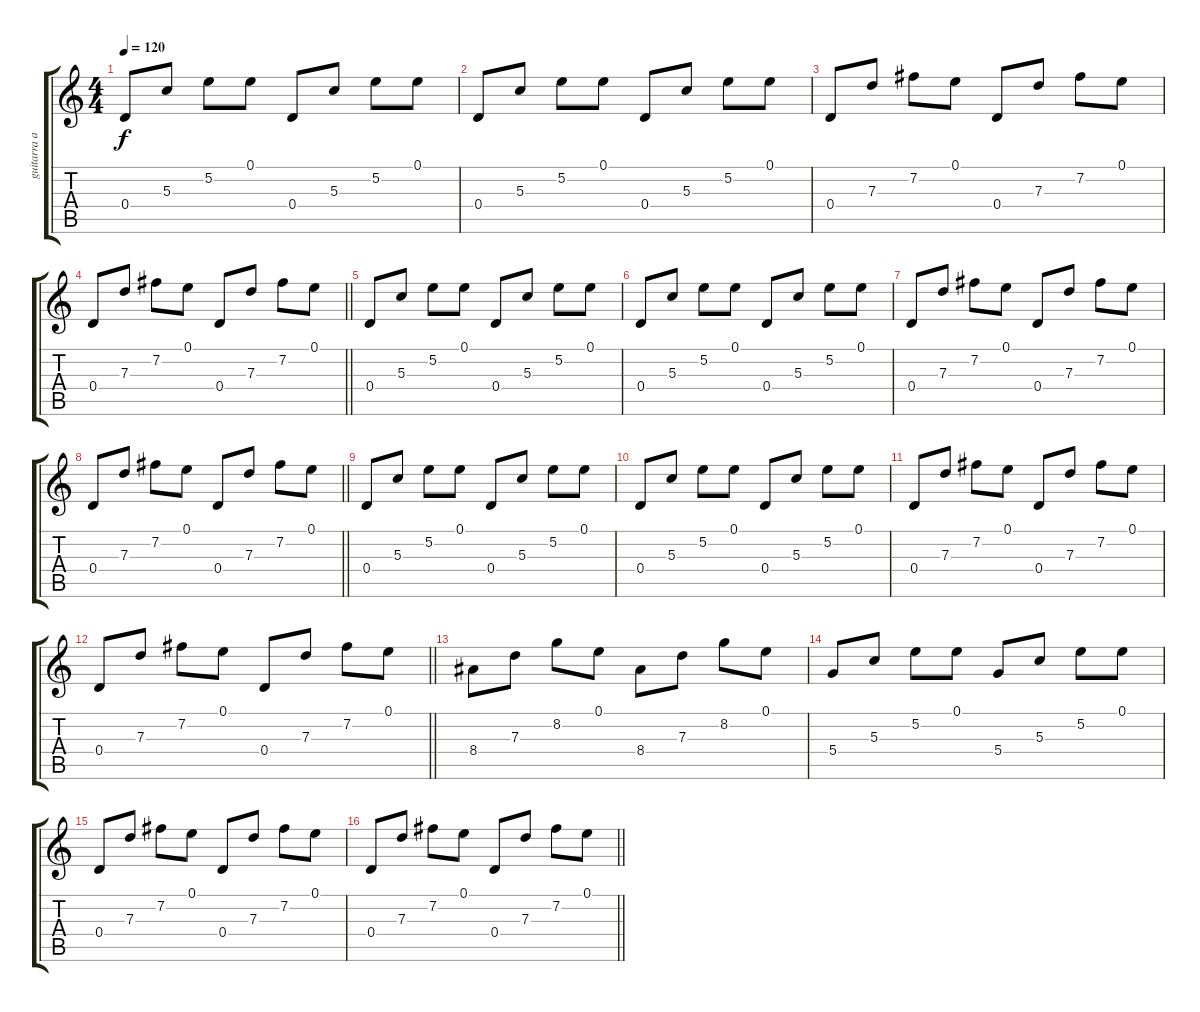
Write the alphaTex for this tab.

\track ("guitarra acustica" "guitarra a") {instrument acousticguitarsteel}
\staff {score tabs}
\tuning (E4 B3 G3 D3 A2 E2) {hide}
\ts (4 4)
\tempo 120
\clef g2
\ks c
0.4.8{dy f} 5.3.8 5.2.8 0.1.8 0.4.8 5.3.8 5.2.8 0.1.8 |
0.4.8 5.3.8 5.2.8 0.1.8 0.4.8 5.3.8 5.2.8 0.1.8 |
0.4.8 7.3.8 7.2.8 0.1.8 0.4.8 7.3.8 7.2.8 0.1.8 |
\barLineRight lightlight
0.4.8 7.3.8 7.2.8 0.1.8 0.4.8 7.3.8 7.2.8 0.1.8 |
0.4.8 5.3.8 5.2.8 0.1.8 0.4.8 5.3.8 5.2.8 0.1.8 |
0.4.8 5.3.8 5.2.8 0.1.8 0.4.8 5.3.8 5.2.8 0.1.8 |
0.4.8 7.3.8 7.2.8 0.1.8 0.4.8 7.3.8 7.2.8 0.1.8 |
\barLineRight lightlight
0.4.8 7.3.8 7.2.8 0.1.8 0.4.8 7.3.8 7.2.8 0.1.8 |
0.4.8 5.3.8 5.2.8 0.1.8 0.4.8 5.3.8 5.2.8 0.1.8 |
0.4.8 5.3.8 5.2.8 0.1.8 0.4.8 5.3.8 5.2.8 0.1.8 |
0.4.8 7.3.8 7.2.8 0.1.8 0.4.8 7.3.8 7.2.8 0.1.8 |
\barLineRight lightlight
0.4.8 7.3.8 7.2.8 0.1.8 0.4.8 7.3.8 7.2.8 0.1.8 |
8.4.8 7.3.8 8.2.8 0.1.8 8.4.8 7.3.8 8.2.8 0.1.8 |
5.4.8 5.3.8 5.2.8 0.1.8 5.4.8 5.3.8 5.2.8 0.1.8 |
0.4.8 7.3.8 7.2.8 0.1.8 0.4.8 7.3.8 7.2.8 0.1.8 |
\barLineRight lightlight
0.4.8 7.3.8 7.2.8 0.1.8 0.4.8 7.3.8 7.2.8 0.1.8
